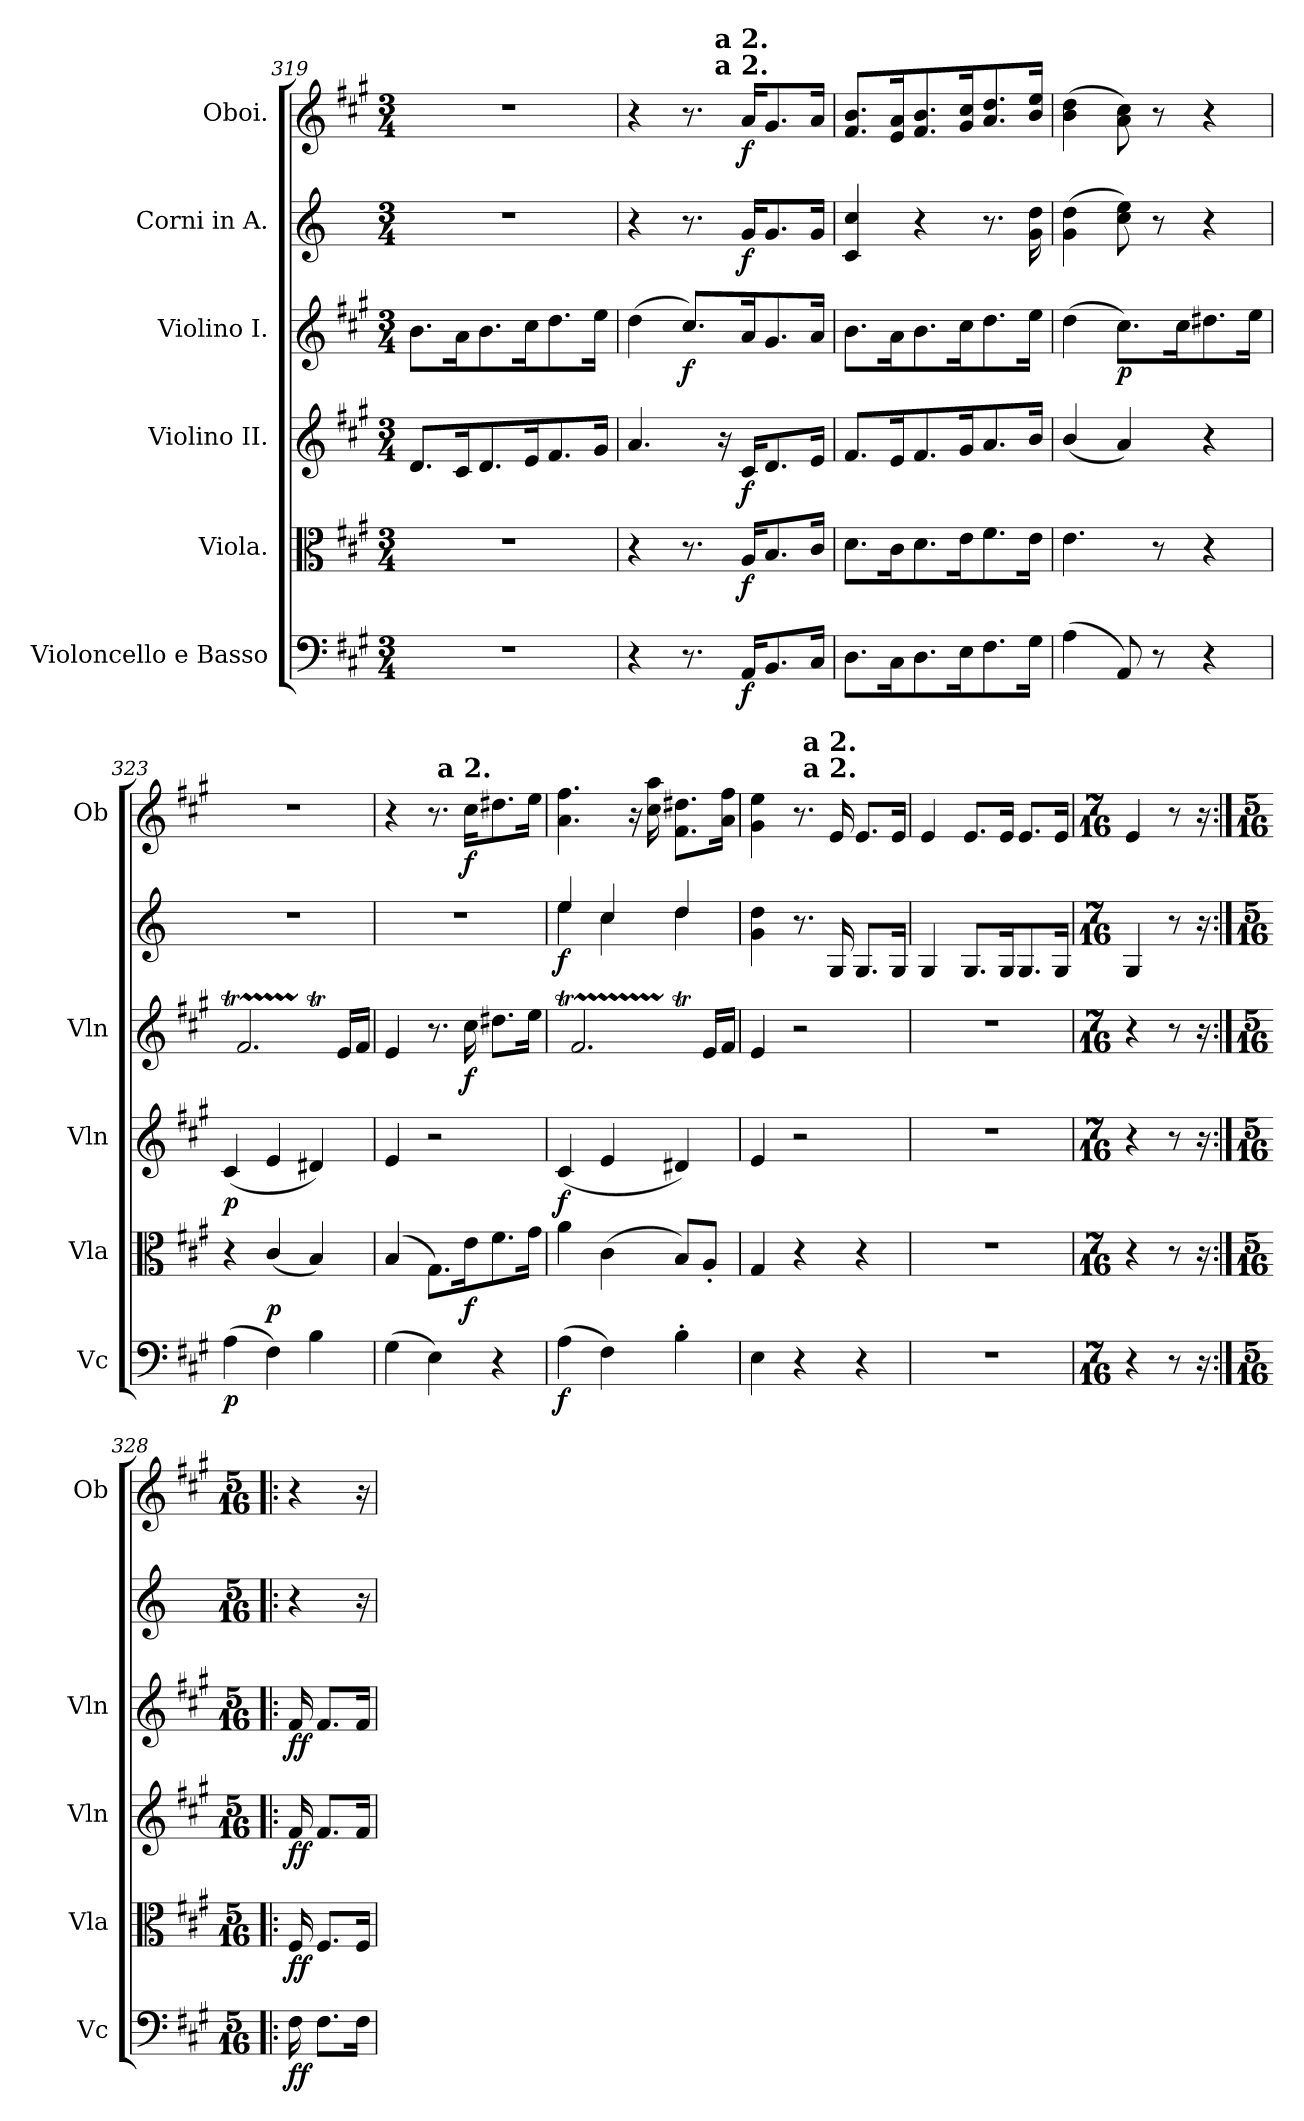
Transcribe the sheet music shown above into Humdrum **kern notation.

**kern	**dynam	**kern	**dynam	**kern	**dynam	**kern	**dynam	**kern	**dynam	**kern	**dynam
*part6	*part6	*part5	*part5	*part4	*part4	*part3	*part3	*part2	*part2	*part1	*part1
*staff6	*staff6	*staff5	*staff5	*staff4	*staff4	*staff3	*staff3	*staff2	*staff2	*staff1	*staff1
*I"Violoncello e Basso	*	*I"Viola.	*	*I"Violino II.	*	*I"Violino I.	*	*I"Corni in A.	*	*I"Oboi.	*
*I'Vc	*	*I'Vla	*	*I'Vln	*	*I'Vln	*	*	*	*I'Ob	*
*clefF4	*	*clefC3	*	*clefG2	*	*clefG2	*	*clefG2	*	*clefG2	*
*	*	*	*	*	*	*	*	*ITrd2c3	*	*	*
*k[f#c#g#]	*	*k[f#c#g#]	*	*k[f#c#g#]	*	*k[f#c#g#]	*	*k[f#c#g#]	*	*k[f#c#g#]	*
*M3/4	*	*M3/4	*	*M3/4	*	*M3/4	*	*M3/4	*	*M3/4	*
=319	=319	=319	=319	=319	=319	=319	=319	=319	=319	=319	=319
2.r	.	2.r	.	8.d/L	.	8.b\L	.	2.r	.	2.r	.
.	.	.	.	16c#/K	.	16a\K	.	.	.	.	.
.	.	.	.	8.d/	.	8.b\	.	.	.	.	.
.	.	.	.	16e/K	.	16cc#\K	.	.	.	.	.
.	.	.	.	8.f#/	.	8.dd\	.	.	.	.	.
.	.	.	.	16g#/Jk	.	16ee\Jk	.	.	.	.	.
!!LO:REH:place=s1:a:B:enc=none:t=a 2.:qo=1.75
!!LO:REH:place=s1:b:B:enc=none:t=a 2.:qo=1.75
=320	=320	=320	=320	=320	=320	=320	=320	=320	=320	=320	=320
4r	.	4r	.	4.a/	.	(>4dd\	.	4r	.	4r	.
!	!	!	!	!	!	!	!LO:DY:b	!	!	!	!
8.r	.	8.r	.	.	.	8.cc#/L)	f	8.r	.	8.r	.
.	.	.	.	16r	.	.	.	.	.	.	.
!	!LO:DY:b	!	!LO:DY:b	!	!LO:DY:b	!	!	!	!LO:DY:b	!	!LO:DY:b
16AA/KL	f	16A/KL	f	16c#/KL	f	16a/K	.	16e/KL	f	16a/KL	f
8.BB/	.	8.B/	.	8.d/	.	8.g#/	.	8.e/	.	8.g#/	.
16C#/Jk	.	16c#/Jk	.	16e/Jk	.	16a/Jk	.	16e/Jk	.	16a/Jk	.
!!LO:LB:g=z
=321	=321	=321	=321	=321	=321	=321	=321	=321	=321	=321	=321
8.D\L	.	8.d\L	.	8.f#/L	.	8.b\L	.	4A/ 4a/	.	8.f#/ 8.b/L	.
16C#\K	.	16c#\K	.	16e/K	.	16a\K	.	.	.	16e/ 16a/K	.
8.D\	.	8.d\	.	8.f#/	.	8.b\	.	4r	.	8.f#/ 8.b/	.
16E\K	.	16e\K	.	16g#/K	.	16cc#\K	.	.	.	16g#/ 16cc#/K	.
8.F#\	.	8.f#\	.	8.a/	.	8.dd\	.	8.r	.	8.a/ 8.dd/	.
16G#\Jk	.	16e\Jk	.	16b/Jk	.	16ee\Jk	.	16e\ 16b\	.	16b/ 16ee/Jk	.
=322	=322	=322	=322	=322	=322	=322	=322	=322	=322	=322	=322
(>4A\	.	4.e\	.	(<4b/	.	(>4dd\	.	(>4e\ 4b\	.	(>4b\ 4dd\	.
!	!	!	!	!	!	!	!LO:DY:b	!	!	!	!
8AA/)	.	.	.	4a/)	.	8.cc#\L)	p	8a\ 8cc#\)	.	8a\ 8cc#\)	.
8r	.	8r	.	.	.	.	.	8r	.	8r	.
.	.	.	.	.	.	16cc#\K	.	.	.	.	.
4r	.	4r	.	4r	.	8.dd#X\	.	4r	.	4r	.
.	.	.	.	.	.	16ee\Jk	.	.	.	.	.
=323	=323	=323	=323	=323	=323	=323	=323	=323	=323	=323	=323
*	*	*	*	*	*	*^	*	*	*	*	*
!	!LO:DY:b	!	!	!	!LO:DY:b	!	!	!	!	!	!	!
(>4A\	p	4r	.	(<4c#/	p	[2f#TT/yy	2.f#/	.	2.r	.	2.r	.
!	!	!	!LO:DY:b	!	!	!	!	!	!	!	!	!
4F#\)	.	(<4c#/	p	4e/	.	.	.	.	.	.	.	.
4B\	.	4B/)	.	4d#X/)	.	8f#T/yy]	.	.	.	.	.	.
.	.	.	.	.	.	16e!/LL	.	.	.	.	.	.
.	.	.	.	.	.	16f#TTT!/JJ	.	.	.	.	.	.
*	*	*	*	*	*	*v	*v	*	*	*	*	*
!!LO:REH:place=s1:a:B:enc=none:t=a 2.:qo=1.75
=324	=324	=324	=324	=324	=324	=324	=324	=324	=324	=324	=324
(>4G#\	.	(>4B/	.	4e/	.	4e/	.	2.r	.	4r	.
4E\)	.	8.G#\L)	.	2r	.	8.r	.	.	.	8.r	.
!	!	!	!LO:DY:b	!	!	!	!LO:DY:b	!	!	!	!LO:DY:b
.	.	16e\K	f	.	.	16cc#\	f	.	.	16cc#\KL	f
4r	.	8.f#\	.	.	.	8.dd#X\L	.	.	.	8.dd#X\	.
.	.	16g#\Jk	.	.	.	16ee\Jk	.	.	.	16ee\Jk	.
=325	=325	=325	=325	=325	=325	=325	=325	=325	=325	=325	=325
*	*	*	*	*	*	*^	*	*^	*	*	*
!	!LO:DY:b	!	!	!	!LO:DY:b	!	!	!	!	!	!LO:DY:b	!	!
(>4A\	f	4a\	.	(<4c#/	f	[2f#TT/yy	2.f#/	.	4cc#/	4cc#\	f	4.a\ 4.ff#\	.
4F#\)	.	(>4c#\	.	4e/	.	.	.	.	4a/	4a\	.	.	.
.	.	.	.	.	.	.	.	.	.	.	.	16r	.
.	.	.	.	.	.	.	.	.	.	.	.	16cc#\ 16aa\	.
4B'\	.	8B/L)	.	4d#X/)	.	8f#T/yy]	.	.	4b/	4b\	.	8.f#\ 8.dd#X\L	.
.	.	8A'/J	.	.	.	16e!/LL	.	.	.	.	.	.	.
.	.	.	.	.	.	16f#TTT!/JJ	.	.	.	.	.	16a\ 16ff#\Jk	.
*	*	*	*	*	*	*v	*v	*	*	*	*	*	*
*	*	*	*	*	*	*	*	*v	*v	*	*	*
!!LO:PB:g=z
!!LO:REH:place=s1:a:B:enc=none:t=a 2.:qo=1.75
!!LO:REH:place=s1:b:B:enc=none:t=a 2.:qo=1.75
=326	=326	=326	=326	=326	=326	=326	=326	=326	=326	=326	=326
4E\	.	4G#/	.	4e/	.	4e/	.	4e\ 4b\	.	4g#\ 4ee\	.
4r	.	4r	.	2r	.	2r	.	8.r	.	8.r	.
.	.	.	.	.	.	.	.	16E/	.	16e/	.
4r	.	4r	.	.	.	.	.	8.E/L	.	8.e/L	.
.	.	.	.	.	.	.	.	16E/Jk	.	16e/Jk	.
=327	=327	=327	=327	=327	=327	=327	=327	=327	=327	=327	=327
2.r	.	2.r	.	2.r	.	2.r	.	4E/	.	4e/	.
.	.	.	.	.	.	.	.	8.E/L	.	8.e/L	.
.	.	.	.	.	.	.	.	16E/K	.	16e/Jk	.
.	.	.	.	.	.	.	.	8.E/	.	8.e/L	.
.	.	.	.	.	.	.	.	16E/Jk	.	16e/Jk	.
=328	=328	=328	=328	=328	=328	=328	=328	=328	=328	=328	=328
*M7/16	*	*M7/16	*	*M7/16	*	*M7/16	*	*M7/16	*	*M7/16	*
4r	.	4r	.	4r	.	4r	.	4E/	.	4e/	.
8r	.	8r	.	8r	.	8r	.	8r	.	8r	.
16r	.	16r	.	16r	.	16r	.	16r	.	16r	.
=328X2:|!|:	=328X2:|!|:	=328X2:|!|:	=328X2:|!|:	=328X2:|!|:	=328X2:|!|:	=328X2:|!|:	=328X2:|!|:	=328X2:|!|:	=328X2:|!|:	=328X2:|!|:	=328X2:|!|:
*M5/16	*	*M5/16	*	*M5/16	*	*M5/16	*	*M5/16	*	*M5/16	*
!	!LO:DY:b	!	!LO:DY:b	!	!LO:DY:b	!	!LO:DY:b	!	!	!	!
16F#\	ff	16F#/	ff	16f#/	ff	16f#/	ff	4r	.	4r	.
8.F#\L	.	8.F#/L	.	8.f#/L	.	8.f#/L	.	.	.	.	.
16F#\Jk	.	16F#/Jk	.	16f#/Jk	.	16f#/Jk	.	16r	.	16r	.
=	=	=	=	=	=	=	=	=	=	=	=
*-	*-	*-	*-	*-	*-	*-	*-	*-	*-	*-	*-
